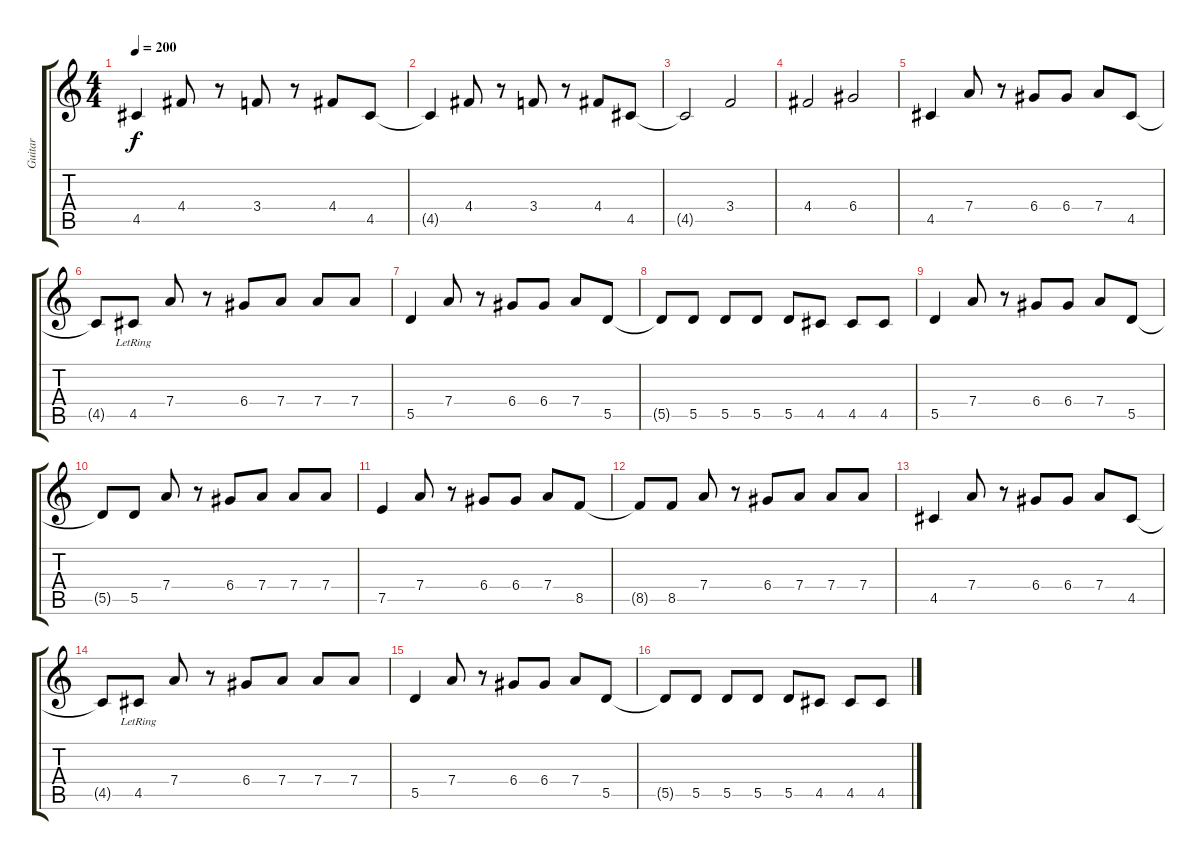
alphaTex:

\track ("Guitar" "Guitar") {instrument overdrivenguitar}
\staff {score tabs}
\tuning (E4 B3 G3 D3 A2 E2) {hide}
\ts (4 4)
\tempo 200
\clef g2
\ks c
4.5.4{dy f volume 13 instrument overdrivenguitar} 4.4.8 r.8 3.4.8 r.8 4.4.8 4.5.8 |
4.5{t}.4 4.4.8 r.8 3.4.8 r.8 4.4.8 4.5.8 |
4.5{t}.2 3.4.2 |
4.4.2 6.4.2 |
4.5.4 7.4.8 r.8 6.4.8 6.4.8 7.4.8 4.5.8 |
4.5{t}.8 4.5{lr}.8 7.4.8 r.8 6.4.8 7.4.8 7.4.8 7.4.8 |
5.5.4 7.4.8 r.8 6.4.8 6.4.8 7.4.8 5.5.8 |
5.5{t}.8 5.5.8 5.5.8 5.5.8 5.5.8 4.5.8 4.5.8 4.5.8 |
5.5.4 7.4.8 r.8 6.4.8 6.4.8 7.4.8 5.5.8 |
5.5{t}.8 5.5.8 7.4.8 r.8 6.4.8 7.4.8 7.4.8 7.4.8 |
7.5.4 7.4.8 r.8 6.4.8 6.4.8 7.4.8 8.5.8 |
8.5{t}.8 8.5.8 7.4.8 r.8 6.4.8 7.4.8 7.4.8 7.4.8 |
4.5.4 7.4.8 r.8 6.4.8 6.4.8 7.4.8 4.5.8 |
4.5{t}.8 4.5{lr}.8 7.4.8 r.8 6.4.8 7.4.8 7.4.8 7.4.8 |
5.5.4 7.4.8 r.8 6.4.8 6.4.8 7.4.8 5.5.8 |
5.5{t}.8 5.5.8 5.5.8 5.5.8 5.5.8 4.5.8 4.5.8 4.5.8
